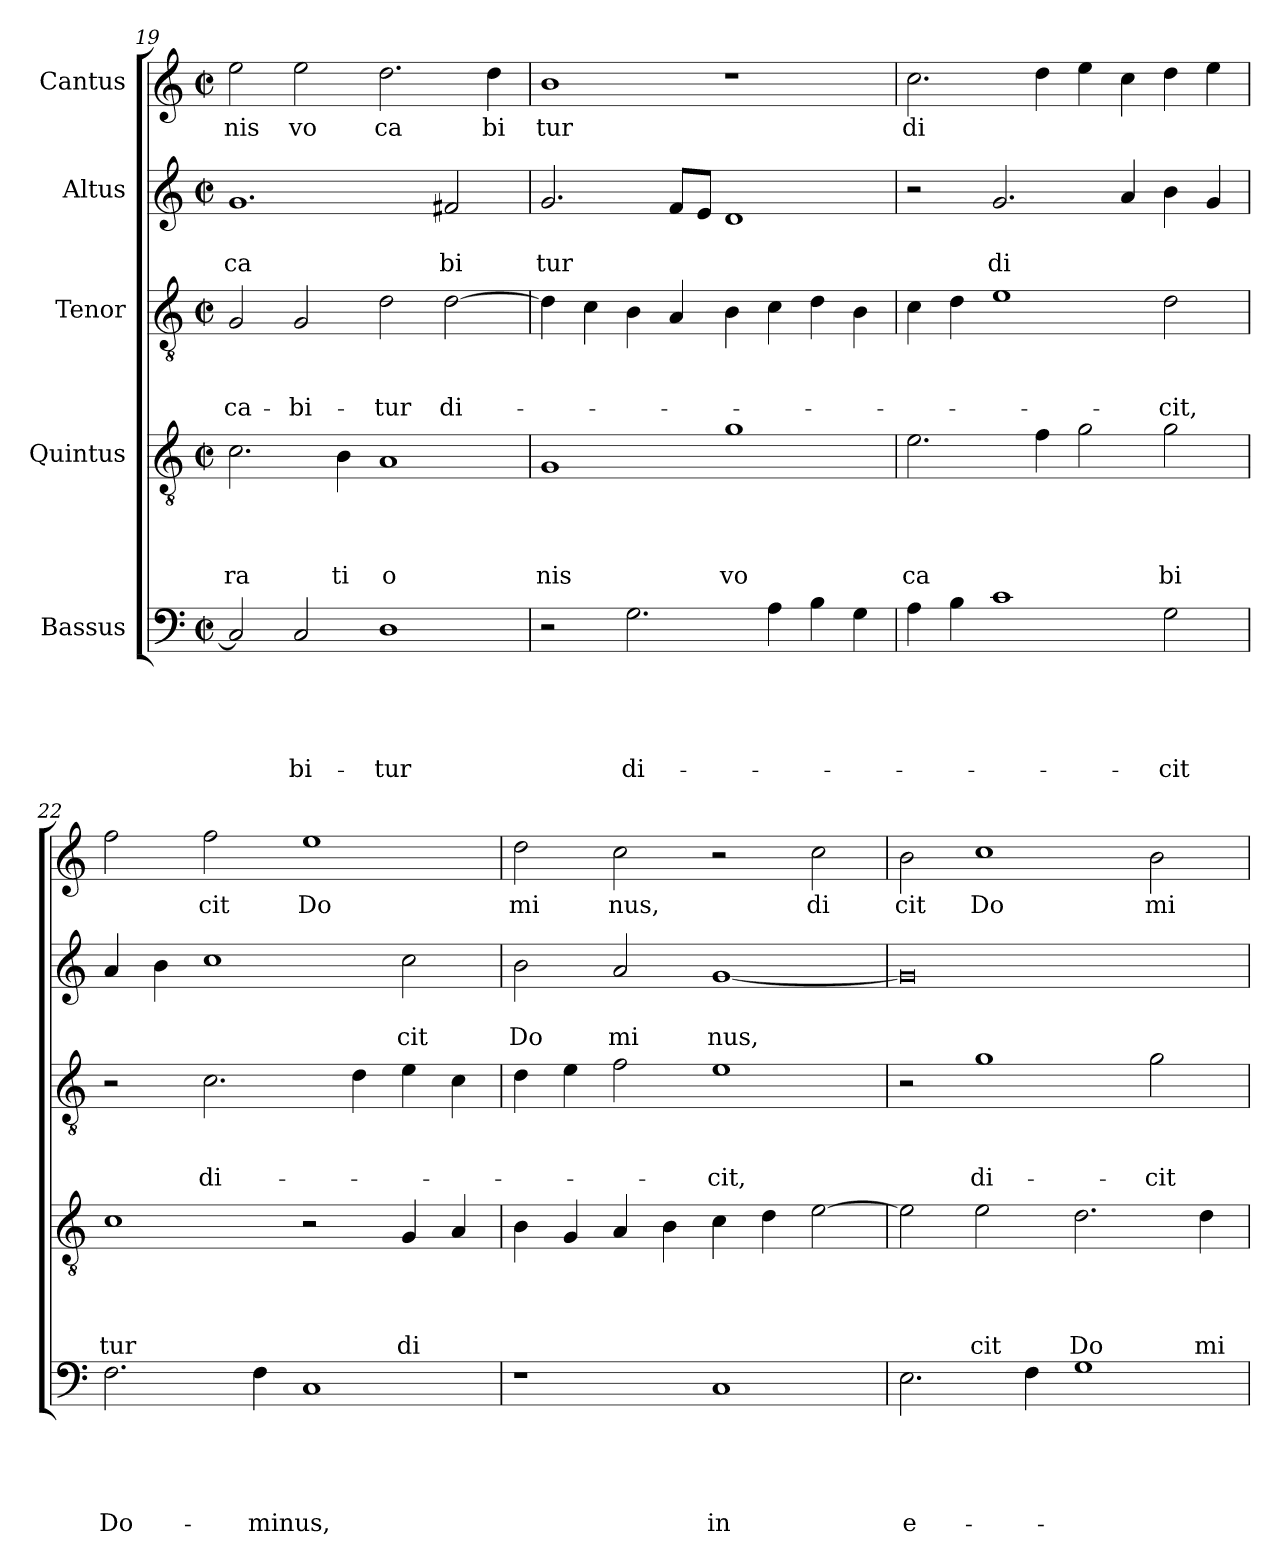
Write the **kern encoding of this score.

**kern	**text	**text	**text	**text	**text	**kern	**text	**text	**text	**text	**kern	**text	**text	**text	**kern	**text	**text	**kern	**text
*part5	*part5	*part5	*part5	*part5	*part5	*part4	*part4	*part4	*part4	*part4	*part3	*part3	*part3	*part3	*part2	*part2	*part2	*part1	*part1
*staff5	*staff5	*staff5	*staff5	*staff5	*staff5	*staff4	*staff4	*staff4	*staff4	*staff4	*staff3	*staff3	*staff3	*staff3	*staff2	*staff2	*staff2	*staff1	*staff1
*I"Bassus	*	*	*	*	*	*I"Quintus	*	*	*	*	*I"Tenor	*	*	*	*I"Altus	*	*	*I"Cantus	*
!!LO:PB:g=z
*clefF4	*	*	*	*	*	*clefGv2	*	*	*	*	*clefGv2	*	*	*	*clefG2	*	*	*clefG2	*
*k[]	*	*	*	*	*	*k[]	*	*	*	*	*k[]	*	*	*	*k[]	*	*	*k[]	*
*C:	*	*	*	*	*	*C:	*	*	*	*	*C:	*	*	*	*C:	*	*	*C:	*
*M2/2	*	*	*	*	*	*M2/2	*	*	*	*	*M2/2	*	*	*	*M2/2	*	*	*M2/2	*
*met(c|)	*	*	*	*	*	*met(c|)	*	*	*	*	*met(c|)	*	*	*	*met(c|)	*	*	*met(c|)	*
=19	=19	=19	=19	=19	=19	=19	=19	=19	=19	=19	=19	=19	=19	=19	=19	=19	=19	=19	=19
!	!	!	!	!	!	!	!	!	!	!LO:LY:b	!	!	!	!LO:LY:b	!	!	!LO:LY:b	!	!LO:LY:b
2C/]	.	.	.	.	.	2.c\	.	.	.	ra	2G/	.	.	ca-	1.g	.	-ca	2ee\	nis
!	!	!	!	!	!LO:LY:b	!	!	!	!	!	!	!	!	!LO:LY:b	!	!	!	!	!LO:LY:b
2C/	.	.	.	.	bi-	.	.	.	.	.	2G/	.	.	-bi-	.	.	.	2ee\	vo
!	!	!	!	!	!	!	!	!	!	!LO:LY:b	!	!	!	!	!	!	!	!	!
.	.	.	.	.	.	4B\	.	.	.	ti	.	.	.	.	.	.	.	.	.
!	!	!	!	!	!LO:LY:b	!	!	!	!	!LO:LY:b	!	!	!	!LO:LY:b	!	!	!	!	!LO:LY:b
1D	.	.	.	.	-tur	1A	.	.	.	o	2d\	.	.	-tur	.	.	.	2.dd\	ca
!	!	!	!	!	!	!	!	!	!	!	!	!	!	!LO:LY:b	!	!	!LO:LY:b	!	!
.	.	.	.	.	.	.	.	.	.	.	[>2d\	.	.	di-	2f#X/	.	bi	.	.
!	!	!	!	!	!	!	!	!	!	!	!	!	!	!	!	!	!	!	!LO:LY:b
.	.	.	.	.	.	.	.	.	.	.	.	.	.	.	.	.	.	4dd\	bi
=20	=20	=20	=20	=20	=20	=20	=20	=20	=20	=20	=20	=20	=20	=20	=20	=20	=20	=20	=20
!	!	!	!	!	!	!	!	!	!	!LO:LY:b	!	!	!	!	!	!	!LO:LY:b	!	!LO:LY:b
2r	.	.	.	.	.	1G	.	.	.	nis	4d\]	.	.	.	2.g/	.	tur	1b	tur
.	.	.	.	.	.	.	.	.	.	.	4c\	.	.	.	.	.	.	.	.
!	!	!	!	!	!LO:LY:b	!	!	!	!	!	!	!	!	!	!	!	!	!	!
2.G\	.	.	.	.	di-	.	.	.	.	.	4B\	.	.	.	.	.	.	.	.
.	.	.	.	.	.	.	.	.	.	.	4A/	.	.	.	8f/L	.	.	.	.
.	.	.	.	.	.	.	.	.	.	.	.	.	.	.	8e/J	.	.	.	.
!	!	!	!	!	!	!	!	!	!	!LO:LY:b	!	!	!	!	!	!	!	!	!
.	.	.	.	.	.	1g	.	.	.	vo	4B\	.	.	.	1d	.	.	1r	.
4A\	.	.	.	.	.	.	.	.	.	.	4c\	.	.	.	.	.	.	.	.
4B\	.	.	.	.	.	.	.	.	.	.	4d\	.	.	.	.	.	.	.	.
4G\	.	.	.	.	.	.	.	.	.	.	4B\	.	.	.	.	.	.	.	.
=21	=21	=21	=21	=21	=21	=21	=21	=21	=21	=21	=21	=21	=21	=21	=21	=21	=21	=21	=21
!	!	!	!	!	!	!	!	!	!	!LO:LY:b	!	!	!	!	!	!	!	!	!LO:LY:b
4A\	.	.	.	.	.	2.e\	.	.	.	ca	4c\	.	.	.	2r	.	.	2.cc\	di
4B\	.	.	.	.	.	.	.	.	.	.	4d\	.	.	.	.	.	.	.	.
!	!	!	!	!	!	!	!	!	!	!	!	!	!	!	!	!	!LO:LY:b	!	!
1c	.	.	.	.	.	.	.	.	.	.	1e	.	.	.	2.g/	.	di	.	.
.	.	.	.	.	.	4f\	.	.	.	.	.	.	.	.	.	.	.	4dd\	.
.	.	.	.	.	.	2g\	.	.	.	.	.	.	.	.	.	.	.	4ee\	.
.	.	.	.	.	.	.	.	.	.	.	.	.	.	.	4a/	.	.	4cc\	.
!	!	!	!	!	!LO:LY:b	!	!	!	!	!LO:LY:b	!	!	!	!LO:LY:b	!	!	!	!	!
2G\	.	.	.	.	-cit	2g\	.	.	.	bi	2d\	.	.	-cit,	4b\	.	.	4dd\	.
.	.	.	.	.	.	.	.	.	.	.	.	.	.	.	4g/	.	.	4ee\	.
=22	=22	=22	=22	=22	=22	=22	=22	=22	=22	=22	=22	=22	=22	=22	=22	=22	=22	=22	=22
!	!	!	!	!	!LO:LY:b	!	!	!	!	!LO:LY:b	!	!	!	!	!	!	!	!	!
2.F\	.	.	.	.	Do-	1c	.	.	.	tur	2r	.	.	.	4a/	.	.	2ff\	.
.	.	.	.	.	.	.	.	.	.	.	.	.	.	.	4b\	.	.	.	.
!	!	!	!	!	!	!	!	!	!	!	!	!	!	!LO:LY:b	!	!	!	!	!LO:LY:b
.	.	.	.	.	.	.	.	.	.	.	2.c\	.	.	di-	1cc	.	.	2ff\	cit
!	!	!	!	!	!LO:LY:b	!	!	!	!	!	!	!	!	!	!	!	!	!	!
4F\	.	.	.	.	-minus,	.	.	.	.	.	.	.	.	.	.	.	.	.	.
!	!	!	!	!	!	!	!	!	!	!	!	!	!	!	!	!	!	!	!LO:LY:b
1C	.	.	.	.	.	2r	.	.	.	.	.	.	.	.	.	.	.	1ee	Do
.	.	.	.	.	.	.	.	.	.	.	4d\	.	.	.	.	.	.	.	.
!	!	!	!	!	!	!	!	!	!	!LO:LY:b	!	!	!	!	!	!	!LO:LY:b	!	!
.	.	.	.	.	.	4G/	.	.	.	di	4e\	.	.	.	2cc\	.	cit	.	.
.	.	.	.	.	.	4A/	.	.	.	.	4c\	.	.	.	.	.	.	.	.
=23	=23	=23	=23	=23	=23	=23	=23	=23	=23	=23	=23	=23	=23	=23	=23	=23	=23	=23	=23
!	!	!	!	!	!	!	!	!	!	!	!	!	!	!	!	!	!LO:LY:b	!	!LO:LY:b
1r	.	.	.	.	.	4B\	.	.	.	.	4d\	.	.	.	2b\	.	Do	2dd\	mi
.	.	.	.	.	.	4G/	.	.	.	.	4e\	.	.	.	.	.	.	.	.
!	!	!	!	!	!	!	!	!	!	!	!	!	!	!	!	!	!LO:LY:b	!	!LO:LY:b
.	.	.	.	.	.	4A/	.	.	.	.	2f\	.	.	.	2a/	.	mi	2cc\	nus,
.	.	.	.	.	.	4B\	.	.	.	.	.	.	.	.	.	.	.	.	.
!	!	!	!	!	!LO:LY:b	!	!	!	!	!	!	!	!	!LO:LY:b	!	!	!LO:LY:b	!	!
1C	.	.	.	.	in	4c\	.	.	.	.	1e	.	.	-cit,	[<1g	.	nus,	2r	.
.	.	.	.	.	.	4d\	.	.	.	.	.	.	.	.	.	.	.	.	.
!	!	!	!	!	!	!	!	!	!	!	!	!	!	!	!	!	!	!	!LO:LY:b
.	.	.	.	.	.	[<2e\	.	.	.	.	.	.	.	.	.	.	.	2cc\	di
!!LO:LB:g=z
=24	=24	=24	=24	=24	=24	=24	=24	=24	=24	=24	=24	=24	=24	=24	=24	=24	=24	=24	=24
!	!	!	!	!	!LO:LY:b	!	!	!	!	!	!	!	!	!	!	!	!	!	!LO:LY:b
2.E\	.	.	.	.	e-	2e\]	.	.	.	.	2r	.	.	.	0g]	.	.	2b\	cit
!	!	!	!	!	!	!	!	!	!	!LO:LY:b	!	!	!	!LO:LY:b	!	!	!	!	!LO:LY:b
.	.	.	.	.	.	2e\	.	.	.	cit	1g	.	.	di-	.	.	.	1cc	Do
4F\	.	.	.	.	.	.	.	.	.	.	.	.	.	.	.	.	.	.	.
!	!	!	!	!	!	!	!	!	!	!LO:LY:b	!	!	!	!	!	!	!	!	!
1G	.	.	.	.	.	2.d\	.	.	.	Do	.	.	.	.	.	.	.	.	.
!	!	!	!	!	!	!	!	!	!	!	!	!	!	!LO:LY:b	!	!	!	!	!LO:LY:b
.	.	.	.	.	.	.	.	.	.	.	2g\	.	.	-cit	.	.	.	2b\	mi
!	!	!	!	!	!	!	!	!	!	!LO:LY:b	!	!	!	!	!	!	!	!	!
.	.	.	.	.	.	4d\	.	.	.	mi	.	.	.	.	.	.	.	.	.
=	=	=	=	=	=	=	=	=	=	=	=	=	=	=	=	=	=	=	=
*-	*-	*-	*-	*-	*-	*-	*-	*-	*-	*-	*-	*-	*-	*-	*-	*-	*-	*-	*-
